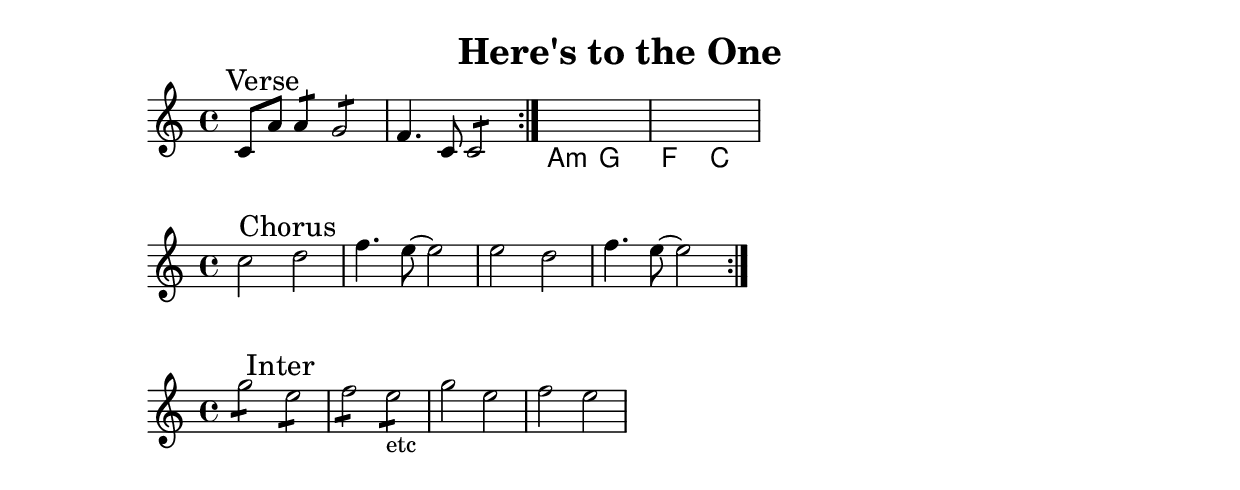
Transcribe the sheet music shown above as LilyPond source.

\header {
  title = "Here's to the One"
}

\score {
  \relative c' {
  
    \repeat volta 2 { c8 \mark "Verse" a' a4:8 g2:8 | f4. c8 c2:8 }
    \chords { a2:m g f c }
  }
}
\score {
  \relative c' {
  
    \repeat volta 2 { c'2 \mark "Chorus" d f4. e8~ e2 | e d | f4. e8~ e2 }



  }
}

\score {
  \relative c''' {
  
    { g2:8 \mark "Inter" e:8 f:8 e:8-"etc" g e f e  }



  }
}